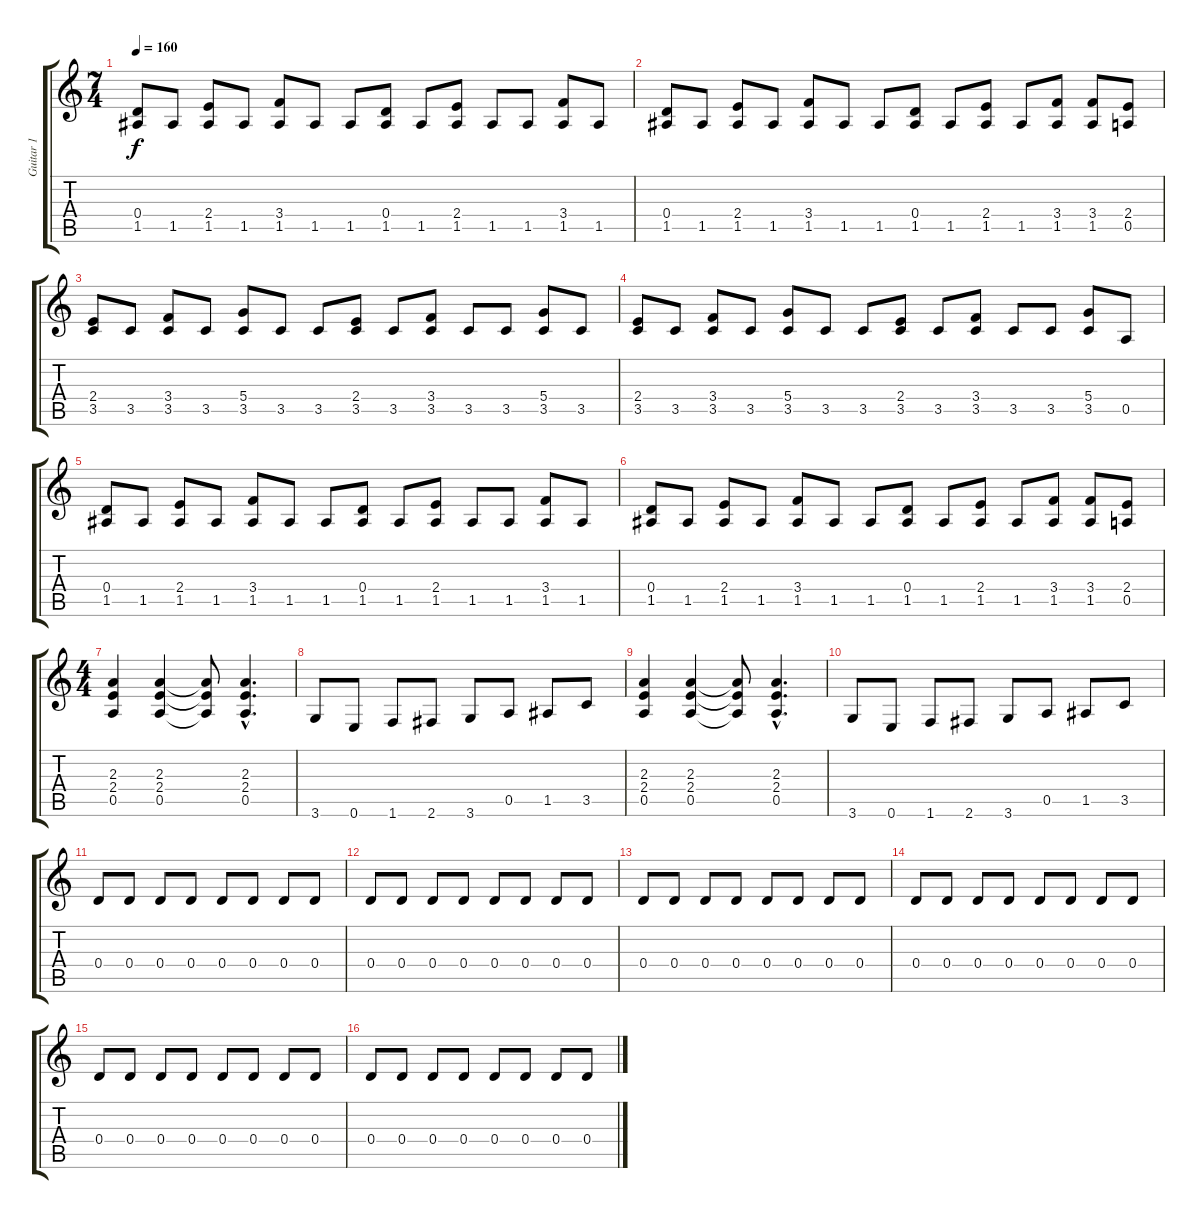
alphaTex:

\track ("Guitar 1" "Guitar 1") {instrument overdrivenguitar}
\staff {score tabs}
\tuning (E4 B3 G3 D3 A2 E2) {hide}
\ts (7 4)
\tempo 160
\clef g2
\ks c
(0.4 1.5).8{dy f} 1.5.8 (2.4 1.5).8 1.5.8 (3.4 1.5).8 1.5.8 1.5.8 (0.4 1.5).8 1.5.8 (2.4 1.5).8 1.5.8 1.5.8 (3.4 1.5).8 1.5.8 |
(0.4 1.5).8 1.5.8 (2.4 1.5).8 1.5.8 (3.4 1.5).8 1.5.8 1.5.8 (0.4 1.5).8 1.5.8 (2.4 1.5).8 1.5.8 (3.4 1.5).8 (3.4 1.5).8 (2.4 0.5).8 |
(2.4 3.5).8 3.5.8 (3.4 3.5).8 3.5.8 (5.4 3.5).8 3.5.8 3.5.8 (2.4 3.5).8 3.5.8 (3.4 3.5).8 3.5.8 3.5.8 (5.4 3.5).8 3.5.8 |
(2.4 3.5).8 3.5.8 (3.4 3.5).8 3.5.8 (5.4 3.5).8 3.5.8 3.5.8 (2.4 3.5).8 3.5.8 (3.4 3.5).8 3.5.8 3.5.8 (5.4 3.5).8 0.5.8 |
(0.4 1.5).8 1.5.8 (2.4 1.5).8 1.5.8 (3.4 1.5).8 1.5.8 1.5.8 (0.4 1.5).8 1.5.8 (2.4 1.5).8 1.5.8 1.5.8 (3.4 1.5).8 1.5.8 |
(0.4 1.5).8 1.5.8 (2.4 1.5).8 1.5.8 (3.4 1.5).8 1.5.8 1.5.8 (0.4 1.5).8 1.5.8 (2.4 1.5).8 1.5.8 (3.4 1.5).8 (3.4 1.5).8 (2.4 0.5).8 |
\ts (4 4)
(2.3 2.4 0.5).4 (2.3 2.4 0.5).4 (2.3{t} 2.4{t} 0.5{t}).8 (2.3{hac} 2.4{hac} 0.5{hac}).4{d} |
3.6.8 0.6.8 1.6.8 2.6.8 3.6.8 0.5.8 1.5.8 3.5.8 |
(2.3 2.4 0.5).4 (2.3 2.4 0.5).4 (2.3{t} 2.4{t} 0.5{t}).8 (2.3{hac} 2.4{hac} 0.5{hac}).4{d} |
3.6.8 0.6.8 1.6.8 2.6.8 3.6.8 0.5.8 1.5.8 3.5.8 |
0.4.8 0.4.8 0.4.8 0.4.8 0.4.8 0.4.8 0.4.8 0.4.8 |
0.4.8 0.4.8 0.4.8 0.4.8 0.4.8 0.4.8 0.4.8 0.4.8 |
0.4.8 0.4.8 0.4.8 0.4.8 0.4.8 0.4.8 0.4.8 0.4.8 |
0.4.8 0.4.8 0.4.8 0.4.8 0.4.8 0.4.8 0.4.8 0.4.8 |
0.4.8 0.4.8 0.4.8 0.4.8 0.4.8 0.4.8 0.4.8 0.4.8 |
0.4.8 0.4.8 0.4.8 0.4.8 0.4.8 0.4.8 0.4.8 0.4.8
